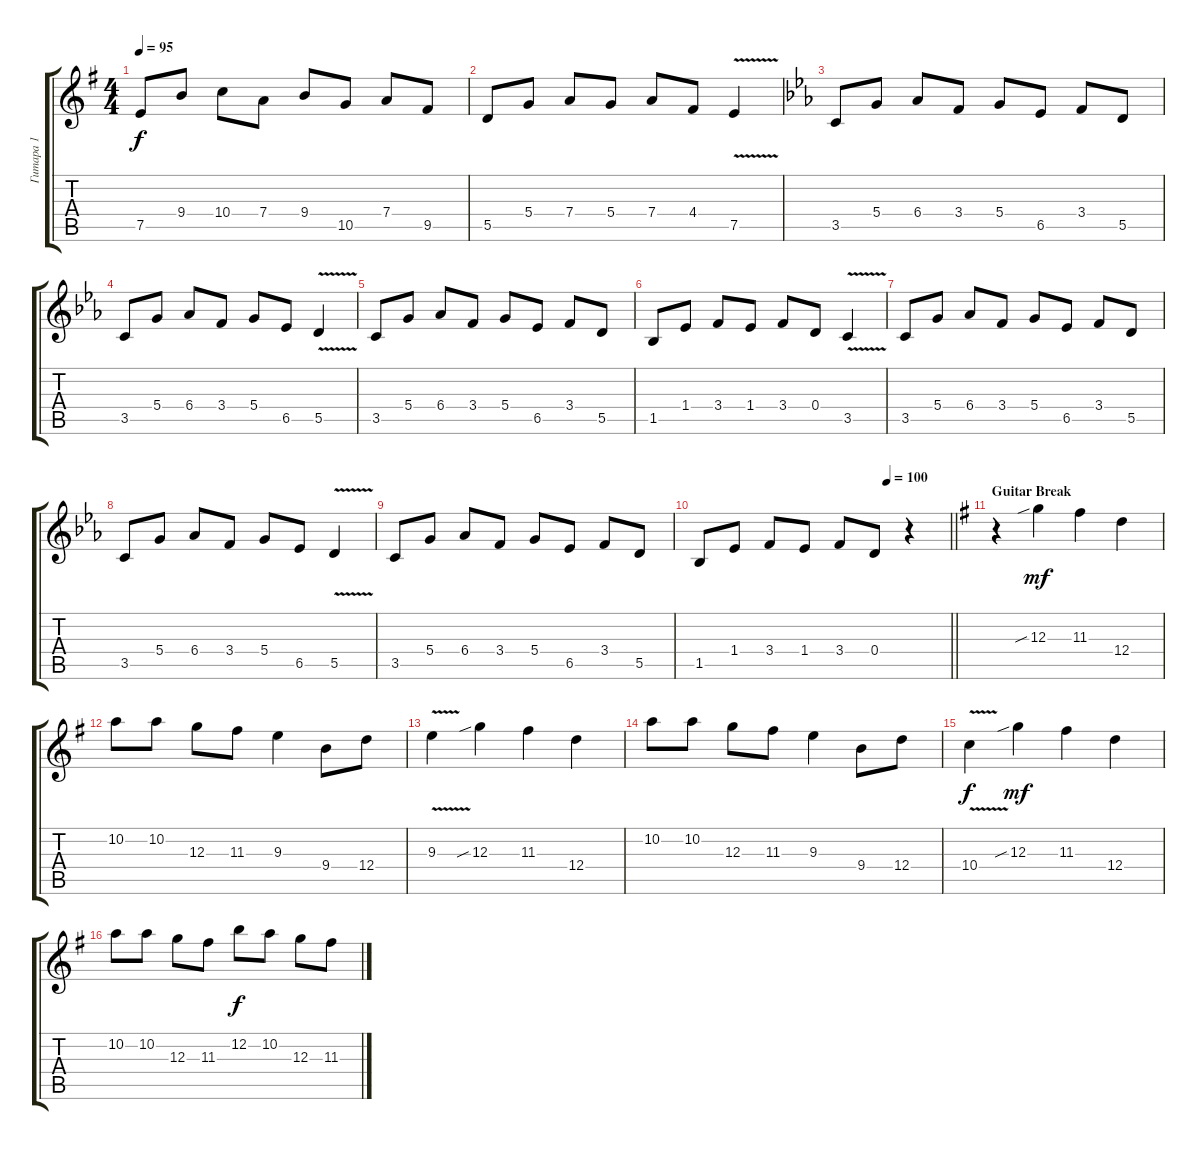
\track ("Гитара 1" "Гитара 1") {instrument distortionguitar}
\staff {score tabs}
\tuning (E4 B3 G3 D3 A2 E2) {hide}
\ts (4 4)
\tempo 95
\clef g2
\ks eminor
7.5.8{dy f} 9.4.8 10.4.8 7.4.8 9.4.8 10.5.8 7.4.8 9.5.8 |
5.5.8 5.4.8 7.4.8 5.4.8 7.4.8 4.4.8 7.5{v}.4 |
\ks cminor
3.5.8 5.4.8 6.4.8 3.4.8 5.4.8 6.5.8 3.4.8 5.5.8 |
3.5.8 5.4.8 6.4.8 3.4.8 5.4.8 6.5.8 5.5{v}.4 |
3.5.8 5.4.8 6.4.8 3.4.8 5.4.8 6.5.8 3.4.8 5.5.8 |
1.5.8 1.4.8 3.4.8 1.4.8 3.4.8 0.4.8 3.5{v}.4 |
3.5.8 5.4.8 6.4.8 3.4.8 5.4.8 6.5.8 3.4.8 5.5.8 |
3.5.8 5.4.8 6.4.8 3.4.8 5.4.8 6.5.8 5.5{v}.4 |
3.5.8 5.4.8 6.4.8 3.4.8 5.4.8 6.5.8 3.4.8 5.5.8 |
\tempo (100 0.75)
\barLineRight lightlight
1.5.8 1.4.8 3.4.8 1.4.8 3.4.8 0.4.8 r.4 |
\section ("" "Guitar Break")
\ks eminor
r.4 12.3{sib}.4{dy mf} 11.3.4 12.4.4 |
10.2.8 10.2.8 12.3.8 11.3.8 9.3.4 9.4.8 12.4.8 |
9.3{v}.4 12.3{sib}.4 11.3.4 12.4.4 |
10.2.8 10.2.8 12.3.8 11.3.8 9.3.4 9.4.8 12.4.8 |
10.4{v}.4{dy f} 12.3{sib}.4{dy mf} 11.3.4 12.4.4 |
10.2.8 10.2.8 12.3.8 11.3.8 12.2.8{dy f} 10.2.8 12.3.8 11.3.8
